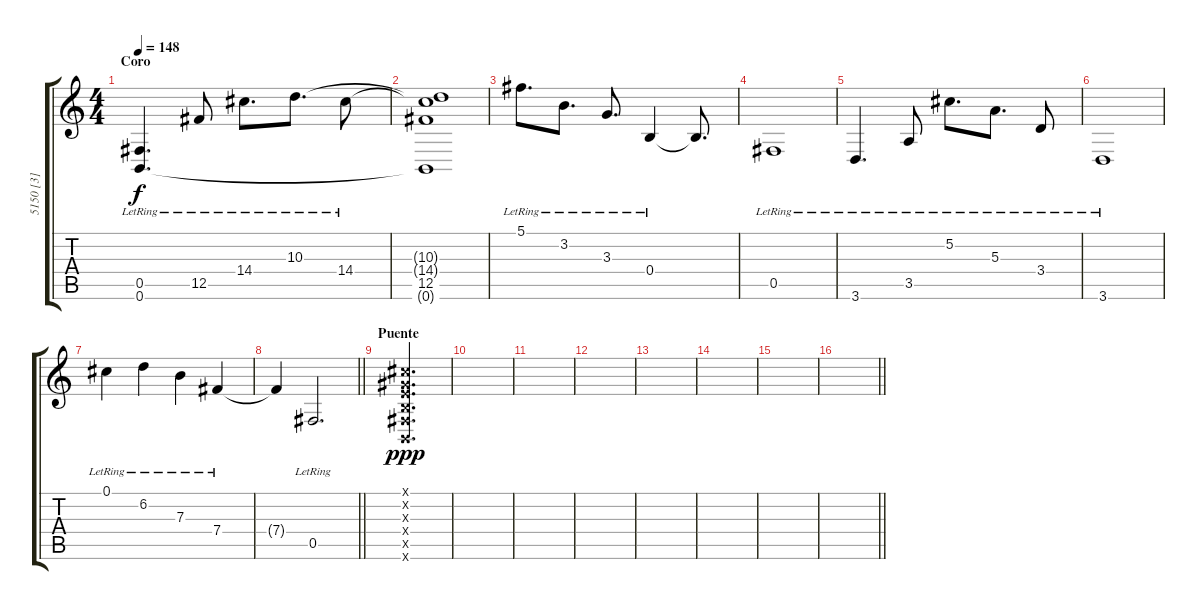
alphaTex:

\track ("5150 [3]" "5150 [3]") {instrument overdrivenguitar}
\staff {score tabs}
\tuning (Db4 Ab3 E3 B2 Gb2 B1) {hide}
\ts (4 4)
\section ("" "Coro")
\tempo 148
\clef g2
\ks c
(0.5{lr} 0.6{lr}).4{d dy f} 12.5{lr}.8 14.4{lr}.8{d} 10.3{lr}.8{d} 14.4{lr}.8 |
(10.3{t} 14.4{t} 12.5 0.6{t}).1 |
5.1{lr}.8{d} 3.2{lr}.8{d} 3.3{lr}.8{d} 0.4{lr}.4 0.4{t}.8{d} |
0.5{lr}.1 |
3.6{lr}.4{d} 3.5{lr}.8 5.2{lr}.8{d} 5.3{lr}.8{d} 3.4{lr}.8 |
3.6{lr}.1 |
0.1{lr}.4 6.2{lr}.4 7.3{lr}.4 7.4{lr}.4 |
\barLineRight lightlight
7.4{t}.4 0.5{lr}.2{d} |
\section ("" "Puente ")
(0.1{x} 0.2{x} 0.3{x} 0.4{x} 0.5{x} 0.6{x}).2{d dy ppp} |
|
|
|
|
|
|
\barLineRight lightlight
